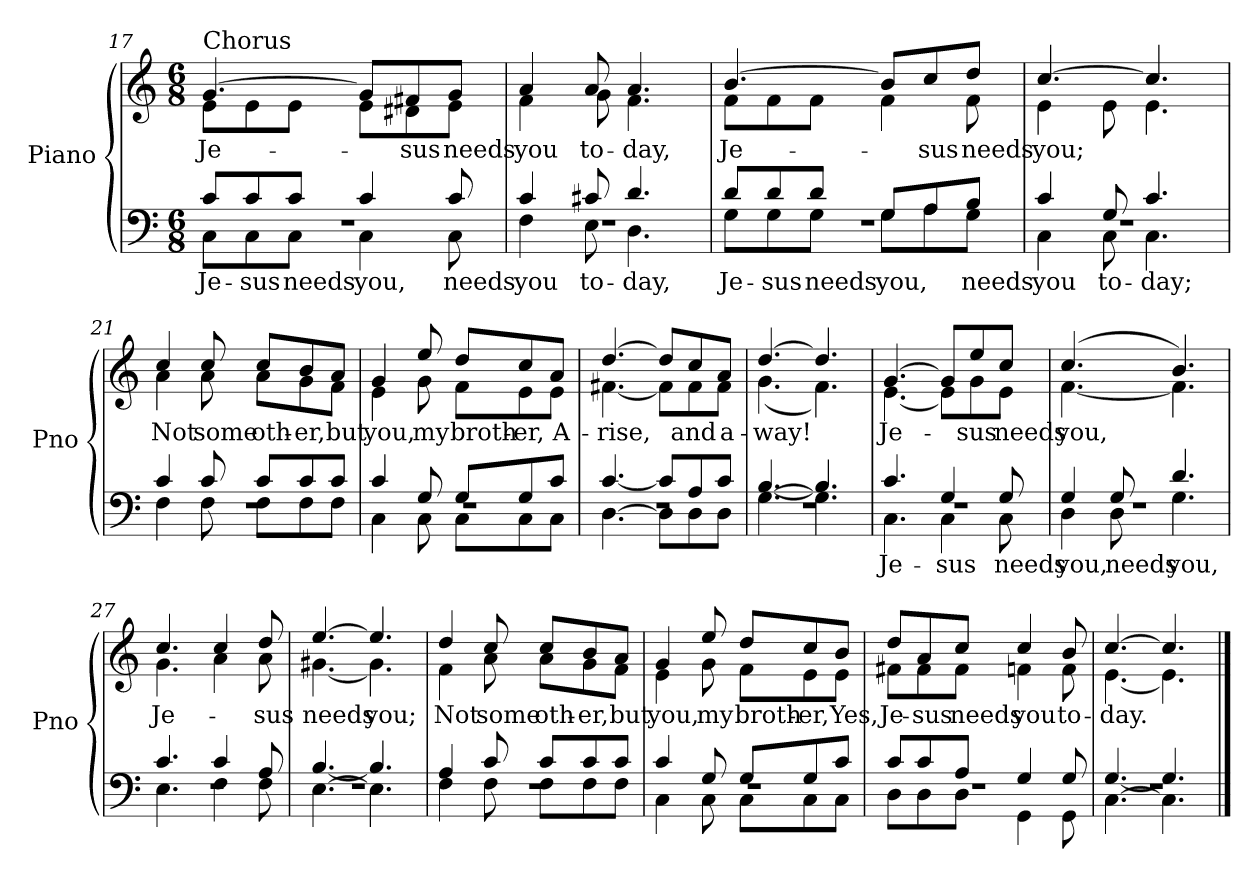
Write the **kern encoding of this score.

**kern	**text	**kern	**text
*part1	*part1	*part1	*part1
*staff2	*staff2	*staff1	*staff1
*I"Piano	*	*	*
*I'Pno	*	*	*
*clefF4	*	*clefG2	*
*k[]	*	*k[]	*
*C:	*	*C:	*
*M6/8	*	*M6/8	*
=17	=17	=17	=17
*^	*	*^	*
*	*^	*	*	*	*
!	!	!	!	!LO:TX:a:t=Chorus	!	!
2.r	8c/L	8C\L	Je-	[4.g/	8e\L	Je-
.	8c/	8C\	-sus	.	8e\	.
.	8c/J	8C\J	needs	.	8e\J	.
.	4c/	4C\	you,	8g/L]	8e\L	.
.	.	.	.	8f#X/	8d#X\	sus
.	8c/	8C\	needs	8g/J	8e\J	needs
!!LO:LB:g=z	!!
=18	=18	=18	=18	=18	=18	=18
2.r	4c/	4F\	you	4a/	4f\	you
.	8c#X/	8E\	to-	8a/	8g\	to-
.	4.d/	4.D\	-day,	4.a/	4.f\	day,
=19	=19	=19	=19	=19	=19	=19
2.r	8d/L	8G\L	Je-	[4.b/	8f\L	Je-
.	8d/	8G\	-sus	.	8f\	.
.	8d/J	8G\J	needs	.	8f\J	.
.	8G/L	8G\L	you,	8b/L]	4f\	.
.	8A/	8A\	.	8cc/	.	sus
.	8B/J	8G\J	needs	8dd/J	8f\	needs
=20	=20	=20	=20	=20	=20	=20
2.r	4c/	4C\	you	[4.cc/	4e\	you;
.	8G/	8C\	to-	.	8e\	.
.	4.c/	4.C\	-day;	4.cc/]	4.e\	.
!!LO:PB:g=z	!!
=21	=21	=21	=21	=21	=21	=21
2.r	4c/	4F\	.	4cc/	4a\	Not
.	8c/	8F\	.	8cc/	8a\	some
.	8c/L	8F\L	.	8cc/L	8a\L	oth-
.	8c/	8F\	.	8b/	8g\	er,
.	8c/J	8F\J	.	8a/J	8f\J	but
=22	=22	=22	=22	=22	=22	=22
2.r	4c/	4C\	.	4g/	4e\	you,
.	8G/	8C\	.	8ee/	8g\	my
.	8G/L	8C\L	.	8dd/L	8f\L	broth-
.	8G/	8C\	.	8cc/	8e\	er,
.	8c/J	8C\J	.	8a/J	8e\J	A-
=23	=23	=23	=23	=23	=23	=23
2.r	[4.c/	[4.D\	.	[4.dd/	[4.f#X\	rise,
.	8c/L]	8D\L]	.	8dd/L]	8f#\L]	.
.	8A/	8D\	.	8cc/	8f#\	and
.	8c/J	8D\J	.	8a/J	8f#\J	a-
!!LO:LB:g=z	!!
=24	=24	=24	=24	=24	=24	=24
2.r	[4.B/	[4.G\	.	[4.dd/	(4.g\	way!
.	4.B/]	4.G\]	.	4.dd/]	4.f\)	.
=25	=25	=25	=25	=25	=25	=25
2.r	4.c/	4.C\	Je-	[4.g/	[4.e\	Je-
.	4G/	4C\	-sus	8g/L]	8e\L]	.
.	.	.	.	8ee/	8g\	sus
.	8G/	8C\	needs	8cc/J	8e\J	needs
=26	=26	=26	=26	=26	=26	=26
2.r	4G/	4D\	you,	(4.cc/	[4.f\	you,
.	8G/	8D\	needs	.	.	.
.	4.d/	4.G\	you,	4.b/)	4.f\]	.
=27	=27	=27	=27	=27	=27	=27
2.r	4.c/	4.E\	.	4.cc/	4.g\	Je-
.	4c/	4F\	.	4cc/	4a\	.
.	8A/	8F\	.	8dd/	8a\	sus
!!LO:LB:g=z	!!
=28	=28	=28	=28	=28	=28	=28
2.r	[4.B/	[4.E\	.	[4.ee/	[4.g#X\	needs
.	4.B/]	4.E\]	.	4.ee/]	4.g#\]	you;
=29	=29	=29	=29	=29	=29	=29
2.r	4A/	4F\	.	4dd/	4f\	Not
.	8c/	8F\	.	8cc/	8a\	some
.	8c/L	8F\L	.	8cc/L	8a\L	oth-
.	8c/	8F\	.	8b/	8g\	er,
.	8c/J	8F\J	.	8a/J	8f\J	but
=30	=30	=30	=30	=30	=30	=30
2.r	4c/	4C\	.	4g/	4e\	you,
.	8G/	8C\	.	8ee/	8g\	my
.	8G/L	8C\L	.	8dd/L	8f\L	broth-
.	8G/	8C\	.	8cc/	8e\	er,
.	8c/J	8C\J	.	8b/J	8e\J	Yes,
!!LO:LB:g=z	!!
=31	=31	=31	=31	=31	=31	=31
2.r	8c/L	8D\L	.	8dd/L	8f#X\L	Je-
.	8c/	8D\	.	8a/	8f#\	sus
.	8A/J	8D\J	.	8cc/J	8f#\J	needs
.	4G/	4GG\	.	4cc/	4fn\	you
.	8G/	8GG\	.	8b/	8f\	to-
=32	=32	=32	=32	=32	=32	=32
2.r	[4.G/	[4.C\	.	[4.cc/	[4.e\	day.
.	4.G/]	4.C\]	.	4.cc/]	4.e\]	.
*v	*v	*v	*	*	*	*
*	*	*v	*v	*
==	==	==	==
*-	*-	*-	*-
